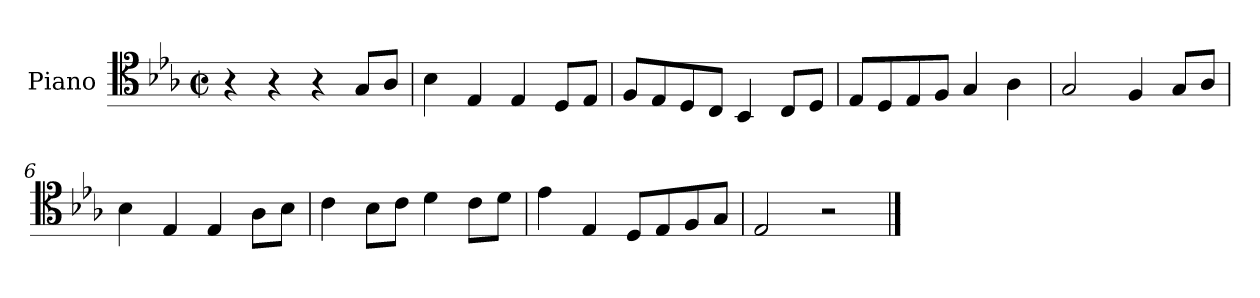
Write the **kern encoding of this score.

**kern
*part1
*staff1
*I"Piano
*I'Pno
*clefC4
*k[b-e-a-]
*M2/2
*met(c|)
=1
4r
4r
4r
8G/L
8A-/J
=2
4B-\
4E-/
4E-/
8D/L
8E-/J
=3
8F/L
8E-/
8D/
8C/J
4BB-/
8C/L
8D/J
=4
8E-/L
8D/
8E-/
8F/J
4G/
4A-\
=5
2G/
4F/
8G/L
8A-/J
=6
4B-\
4E-/
4E-/
8A-\L
8B-\J
=7
4c\
8B-\L
8c\J
4d\
8c\L
8d\J
=8
4e-\
4E-/
8D/L
8E-/
8F/
8G/J
=9
2E-/
2r
==
*-
